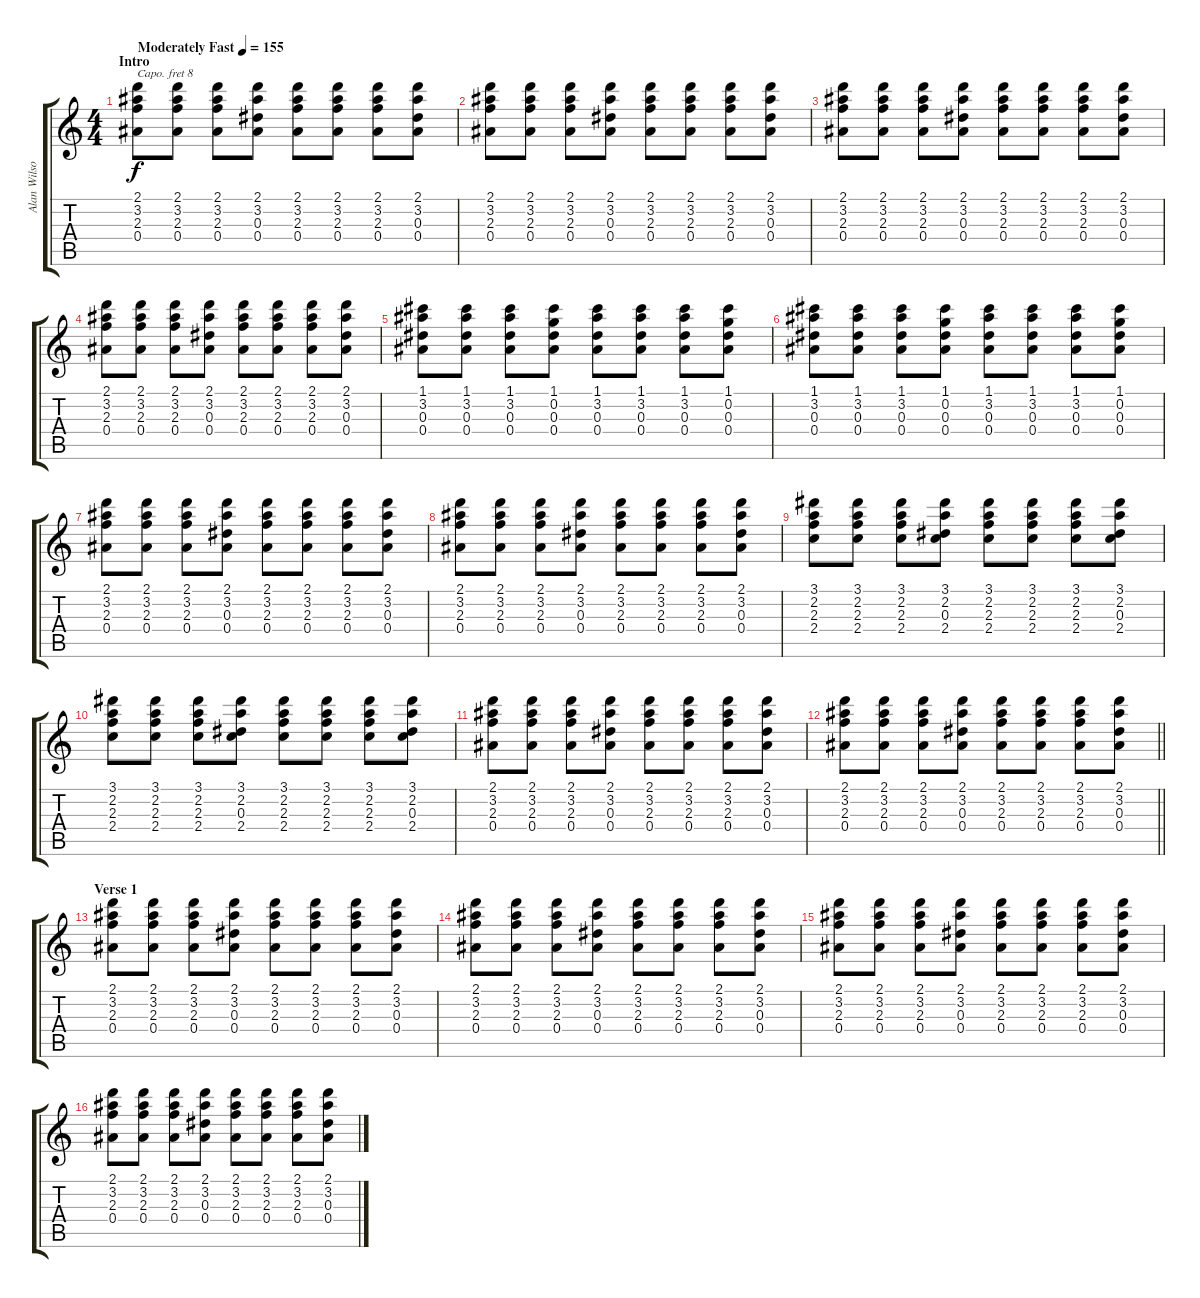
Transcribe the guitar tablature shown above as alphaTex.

\track ("Alan Wilson" "Alan Wilso") {instrument acousticguitarnylon}
\staff {score tabs}
\capo 8
\tuning (E4 B3 G3 D3 A2 E2) {hide}
\ts (4 4)
\section ("" "Intro")
\tempo (155 "Moderately Fast")
\clef g2
\ks c
(2.1 3.2 2.3 0.4).8{dy f instrument acousticguitarnylon} (2.1 3.2 2.3 0.4).8 (2.1 3.2 2.3 0.4).8 (2.1 3.2 0.3 0.4).8 (2.1 3.2 2.3 0.4).8 (2.1 3.2 2.3 0.4).8 (2.1 3.2 2.3 0.4).8 (2.1 3.2 0.3 0.4).8 |
(2.1 3.2 2.3 0.4).8 (2.1 3.2 2.3 0.4).8 (2.1 3.2 2.3 0.4).8 (2.1 3.2 0.3 0.4).8 (2.1 3.2 2.3 0.4).8 (2.1 3.2 2.3 0.4).8 (2.1 3.2 2.3 0.4).8 (2.1 3.2 0.3 0.4).8 |
(2.1 3.2 2.3 0.4).8 (2.1 3.2 2.3 0.4).8 (2.1 3.2 2.3 0.4).8 (2.1 3.2 0.3 0.4).8 (2.1 3.2 2.3 0.4).8 (2.1 3.2 2.3 0.4).8 (2.1 3.2 2.3 0.4).8 (2.1 3.2 0.3 0.4).8 |
(2.1 3.2 2.3 0.4).8 (2.1 3.2 2.3 0.4).8 (2.1 3.2 2.3 0.4).8 (2.1 3.2 0.3 0.4).8 (2.1 3.2 2.3 0.4).8 (2.1 3.2 2.3 0.4).8 (2.1 3.2 2.3 0.4).8 (2.1 3.2 0.3 0.4).8 |
(1.1 3.2 0.3 0.4).8 (1.1 3.2 0.3 0.4).8 (1.1 3.2 0.3 0.4).8 (1.1 0.2 0.3 0.4).8 (1.1 3.2 0.3 0.4).8 (1.1 3.2 0.3 0.4).8 (1.1 3.2 0.3 0.4).8 (1.1 0.2 0.3 0.4).8 |
(1.1 3.2 0.3 0.4).8 (1.1 3.2 0.3 0.4).8 (1.1 3.2 0.3 0.4).8 (1.1 0.2 0.3 0.4).8 (1.1 3.2 0.3 0.4).8 (1.1 3.2 0.3 0.4).8 (1.1 3.2 0.3 0.4).8 (1.1 0.2 0.3 0.4).8 |
(2.1 3.2 2.3 0.4).8 (2.1 3.2 2.3 0.4).8 (2.1 3.2 2.3 0.4).8 (2.1 3.2 0.3 0.4).8 (2.1 3.2 2.3 0.4).8 (2.1 3.2 2.3 0.4).8 (2.1 3.2 2.3 0.4).8 (2.1 3.2 0.3 0.4).8 |
(2.1 3.2 2.3 0.4).8 (2.1 3.2 2.3 0.4).8 (2.1 3.2 2.3 0.4).8 (2.1 3.2 0.3 0.4).8 (2.1 3.2 2.3 0.4).8 (2.1 3.2 2.3 0.4).8 (2.1 3.2 2.3 0.4).8 (2.1 3.2 0.3 0.4).8 |
(3.1 2.2 2.3 2.4).8 (3.1 2.2 2.3 2.4).8 (3.1 2.2 2.3 2.4).8 (3.1 2.2 0.3 2.4).8 (3.1 2.2 2.3 2.4).8 (3.1 2.2 2.3 2.4).8 (3.1 2.2 2.3 2.4).8 (3.1 2.2 0.3 2.4).8 |
(3.1 2.2 2.3 2.4).8 (3.1 2.2 2.3 2.4).8 (3.1 2.2 2.3 2.4).8 (3.1 2.2 0.3 2.4).8 (3.1 2.2 2.3 2.4).8 (3.1 2.2 2.3 2.4).8 (3.1 2.2 2.3 2.4).8 (3.1 2.2 0.3 2.4).8 |
(2.1 3.2 2.3 0.4).8 (2.1 3.2 2.3 0.4).8 (2.1 3.2 2.3 0.4).8 (2.1 3.2 0.3 0.4).8 (2.1 3.2 2.3 0.4).8 (2.1 3.2 2.3 0.4).8 (2.1 3.2 2.3 0.4).8 (2.1 3.2 0.3 0.4).8 |
\barLineRight lightlight
(2.1 3.2 2.3 0.4).8 (2.1 3.2 2.3 0.4).8 (2.1 3.2 2.3 0.4).8 (2.1 3.2 0.3 0.4).8 (2.1 3.2 2.3 0.4).8 (2.1 3.2 2.3 0.4).8 (2.1 3.2 2.3 0.4).8 (2.1 3.2 0.3 0.4).8 |
\section ("" "Verse 1")
(2.1 3.2 2.3 0.4).8 (2.1 3.2 2.3 0.4).8 (2.1 3.2 2.3 0.4).8 (2.1 3.2 0.3 0.4).8 (2.1 3.2 2.3 0.4).8 (2.1 3.2 2.3 0.4).8 (2.1 3.2 2.3 0.4).8 (2.1 3.2 0.3 0.4).8 |
(2.1 3.2 2.3 0.4).8 (2.1 3.2 2.3 0.4).8 (2.1 3.2 2.3 0.4).8 (2.1 3.2 0.3 0.4).8 (2.1 3.2 2.3 0.4).8 (2.1 3.2 2.3 0.4).8 (2.1 3.2 2.3 0.4).8 (2.1 3.2 0.3 0.4).8 |
(2.1 3.2 2.3 0.4).8 (2.1 3.2 2.3 0.4).8 (2.1 3.2 2.3 0.4).8 (2.1 3.2 0.3 0.4).8 (2.1 3.2 2.3 0.4).8 (2.1 3.2 2.3 0.4).8 (2.1 3.2 2.3 0.4).8 (2.1 3.2 0.3 0.4).8 |
(2.1 3.2 2.3 0.4).8 (2.1 3.2 2.3 0.4).8 (2.1 3.2 2.3 0.4).8 (2.1 3.2 0.3 0.4).8 (2.1 3.2 2.3 0.4).8 (2.1 3.2 2.3 0.4).8 (2.1 3.2 2.3 0.4).8 (2.1 3.2 0.3 0.4).8
